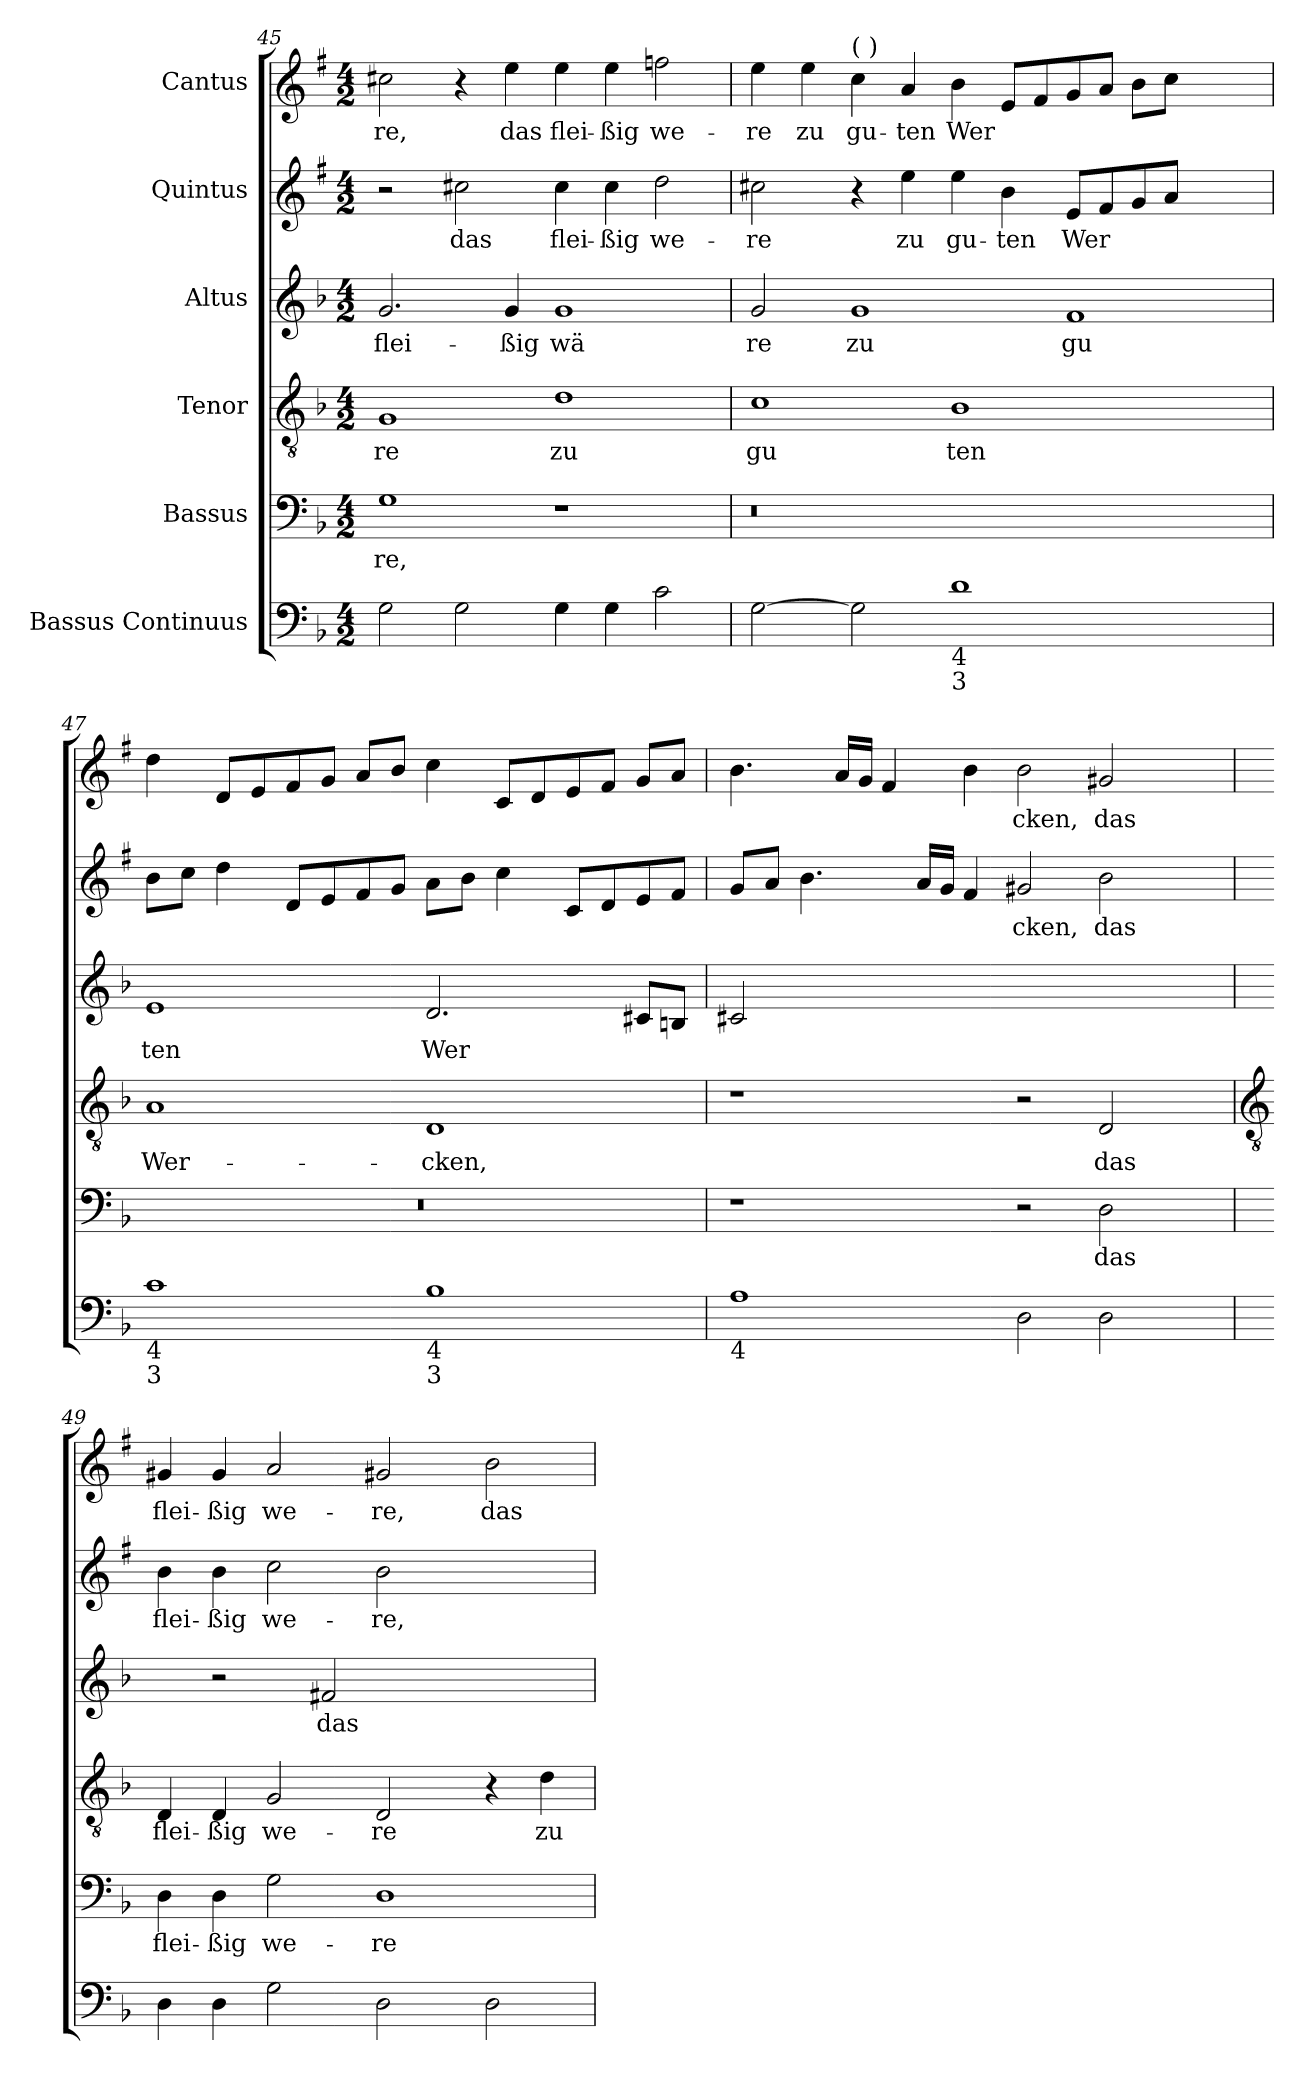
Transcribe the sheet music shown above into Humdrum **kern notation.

**kern	**kern	**text	**kern	**text	**kern	**text	**kern	**text	**kern	**text
*part6	*part5	*part5	*part4	*part4	*part3	*part3	*part2	*part2	*part1	*part1
*staff6	*staff5	*staff5	*staff4	*staff4	*staff3	*staff3	*staff2	*staff2	*staff1	*staff1
*I"Bassus Continuus	*I"Bassus	*	*I"Tenor	*	*I"Altus	*	*I"Quintus	*	*I"Cantus	*
!!LO:LB:g=z
*clefF4	*clefF4	*	*clefGv2	*	*clefG2	*	*clefG2	*	*clefG2	*
*	*	*	*	*	*	*	*ITrd1c2	*	*ITrd1c2	*
*k[b-]	*k[b-]	*	*k[b-]	*	*k[b-]	*	*k[b-]	*	*k[b-]	*
*F:	*F:	*	*F:	*	*F:	*	*F:	*	*F:	*
*M4/2	*M4/2	*	*M4/2	*	*M4/2	*	*M4/2	*	*M4/2	*
=45	=45	=45	=45	=45	=45	=45	=45	=45	=45	=45
!	!	!LO:LY:b	!	!LO:LY:b	!	!LO:LY:b	!	!	!	!LO:LY:b
2G	1G	-re,	1G	-re	2.g	flei-	2r	.	2bn	-re,
!	!	!	!	!	!	!	!	!LO:LY:b	!	!
2G	.	.	.	.	.	.	2bn	das	4r	.
!	!	!	!	!	!	!LO:LY:b	!	!	!	!LO:LY:b
.	.	.	.	.	4g	-ßig	.	.	4dd	das
!	!	!	!	!LO:LY:b	!	!LO:LY:b	!	!LO:LY:b	!	!LO:LY:b
4G	1r	.	1d	zu	1g	wä	4b	flei-	4dd	flei-
!	!	!	!	!	!	!	!	!LO:LY:b	!	!LO:LY:b
4G	.	.	.	.	.	.	4b	-ßig	4dd	-ßig
!	!	!	!	!	!	!	!	!LO:LY:b	!	!LO:LY:b
2c	.	.	.	.	.	.	2cc	we-	2ee-X	we-
!!LO:LB:g=z
=46	=46	=46	=46	=46	=46	=46	=46	=46	=46	=46
!	!	!	!	!LO:LY:b	!	!LO:LY:b	!	!LO:LY:b	!	!LO:LY:b
[2G	0r	.	1c	gu	2g	re	2bn	-re	4dd	-re
!	!	!	!	!	!	!	!	!	!	!LO:LY:b
.	.	.	.	.	.	.	.	.	4dd	zu
!	!	!	!	!	!	!	!	!	!LO:TX:a:t=(  )	!
!	!	!	!	!	!	!LO:LY:b	!	!	!	!LO:LY:b
2G]	.	.	.	.	1g	zu	4r	.	4b-	gu-
!	!	!	!	!	!	!	!	!LO:LY:b	!	!LO:LY:b
.	.	.	.	.	.	.	4dd	zu	4g	-ten
!LO:TX:b:t=4	!	!	!	!	!	!	!	!	!	!
!LO:TX:b:t=3	!	!	!	!	!	!	!	!	!	!
!	!	!	!	!LO:LY:b	!	!	!	!LO:LY:b	!	!LO:LY:b
1d	.	.	1B-	ten	.	.	4dd	gu-	4a	Wer
!	!	!	!	!	!	!	!	!LO:LY:b	!	!
.	.	.	.	.	.	.	4a	-ten	8dL	.
.	.	.	.	.	.	.	.	.	8e	.
!	!	!	!	!	!	!LO:LY:b	!	!LO:LY:b	!	!
.	.	.	.	.	1f	gu	8dL	Wer	8f	.
.	.	.	.	.	.	.	8e	.	8gJ	.
.	.	.	.	.	.	.	8f	.	8aL	.
.	.	.	.	.	.	.	8gJ	.	8b-J	.
2ryy	2ryy	.	2ryy	.	.	.	2ryy	.	2ryy	.
=47	=47	=47	=47	=47	=47	=47	=47	=47	=47	=47
!LO:TX:b:t=4	!	!	!	!	!	!	!	!	!	!
!LO:TX:b:t=3	!	!	!	!	!	!	!	!	!	!
!	!	!	!	!LO:LY:b	!	!LO:LY:b	!	!	!	!
1c	0r	.	1A	Wer-	1e	ten	8aL	.	4cc	.
.	.	.	.	.	.	.	8b-J	.	.	.
.	.	.	.	.	.	.	4cc	.	8cL	.
.	.	.	.	.	.	.	.	.	8d	.
.	.	.	.	.	.	.	8cL	.	8e	.
.	.	.	.	.	.	.	8d	.	8fJ	.
.	.	.	.	.	.	.	8e	.	8gL	.
.	.	.	.	.	.	.	8fJ	.	8aJ	.
!LO:TX:b:t=4	!	!	!	!	!	!	!	!	!	!
!LO:TX:b:t=3	!	!	!	!	!	!	!	!	!	!
!	!	!	!	!LO:LY:b	!	!LO:LY:b	!	!	!	!
1B-	.	.	1D	cken,	2.d	Wer	8g\L	.	4b-	.
.	.	.	.	.	.	.	8a\J	.	.	.
.	.	.	.	.	.	.	4b-	.	8B-L	.
.	.	.	.	.	.	.	.	.	8c	.
.	.	.	.	.	.	.	8B-L	.	8d	.
.	.	.	.	.	.	.	8c	.	8eJ	.
.	.	.	.	.	8c#XL	.	8d	.	8fL	.
.	.	.	.	.	8BnJ	.	8eJ	.	8gJ	.
=48	=48	=48	=48	=48	=48	=48	=48	=48	=48	=48
!LO:TX:b:t=4	!	!	!	!	!	!	!	!	!	!
1A	1r	.	1r	.	2c#X	.	8fL	.	4.a	.
.	.	.	.	.	.	.	8gJ	.	.	.
.	.	.	.	.	.	.	4.a	.	.	.
.	.	.	.	.	.	.	.	.	16gLL	.
.	.	.	.	.	.	.	.	.	16fJJ	.
!	!	!	!	!	!	!LO:LY:b	!	!	!	!
.	.	.	.	.	[1dyy	cken,	.	.	4e	.
.	.	.	.	.	.	.	16gLL	.	.	.
.	.	.	.	.	.	.	16fJJ	.	.	.
.	.	.	.	.	.	.	4e	.	4a	.
!	!	!	!	!	!	!	!	!LO:LY:b	!	!LO:LY:b
2D	2r	.	2r	.	.	.	2f#X	cken,	2a	cken,
!	!	!LO:LY:b	!	!LO:LY:b	!	!	!	!LO:LY:b	!	!LO:LY:b
2D	2D	das	2D	das	2.dyy_	.	2a	das	2f#X	das
4ryy	4ryy	.	4ryy	.	.	.	4ryy	.	4ryy	.
!!LO:LB:g=z
=49	=49	=49	=49	=49	=49	=49	=49	=49	=49	=49
*	*	*	*clefGv2	*	*	*	*	*	*	*
!	!	!LO:LY:b	!	!LO:LY:b	!	!	!	!LO:LY:b	!	!LO:LY:b
4D	4D	flei-	4D	flei-	4dyy]	.	4a	flei-	4f#	flei-
!	!	!LO:LY:b	!	!LO:LY:b	!	!	!	!LO:LY:b	!	!LO:LY:b
4D	4D	-ßig	4D	-ßig	2r	.	4a	-ßig	4f#	-ßig
!	!	!LO:LY:b	!	!LO:LY:b	!	!	!	!LO:LY:b	!	!LO:LY:b
2G	2G	we-	2G	we-	.	.	2b-	we-	2g	we-
!	!	!	!	!	!	!LO:LY:b	!	!	!	!
.	.	.	.	.	2f#X	das	.	.	.	.
!	!	!LO:LY:b	!	!LO:LY:b	!	!	!	!LO:LY:b	!	!LO:LY:b
2D	1D	-re	2D	-re	.	.	2a	-re,	2f#X	-re,
.	.	.	.	.	2.ryy	.	.	.	.	.
!	!	!	!	!	!	!	!	!LO:LY:b	!	!LO:LY:b
2D	.	.	4r	.	.	.	[2dyy	flei	2a	das
!	!	!	!	!LO:LY:b	!	!	!	!	!	!
.	.	.	4d	zu	.	.	.	.	.	.
=	=	=	=	=	=	=	=	=	=	=
*-	*-	*-	*-	*-	*-	*-	*-	*-	*-	*-
